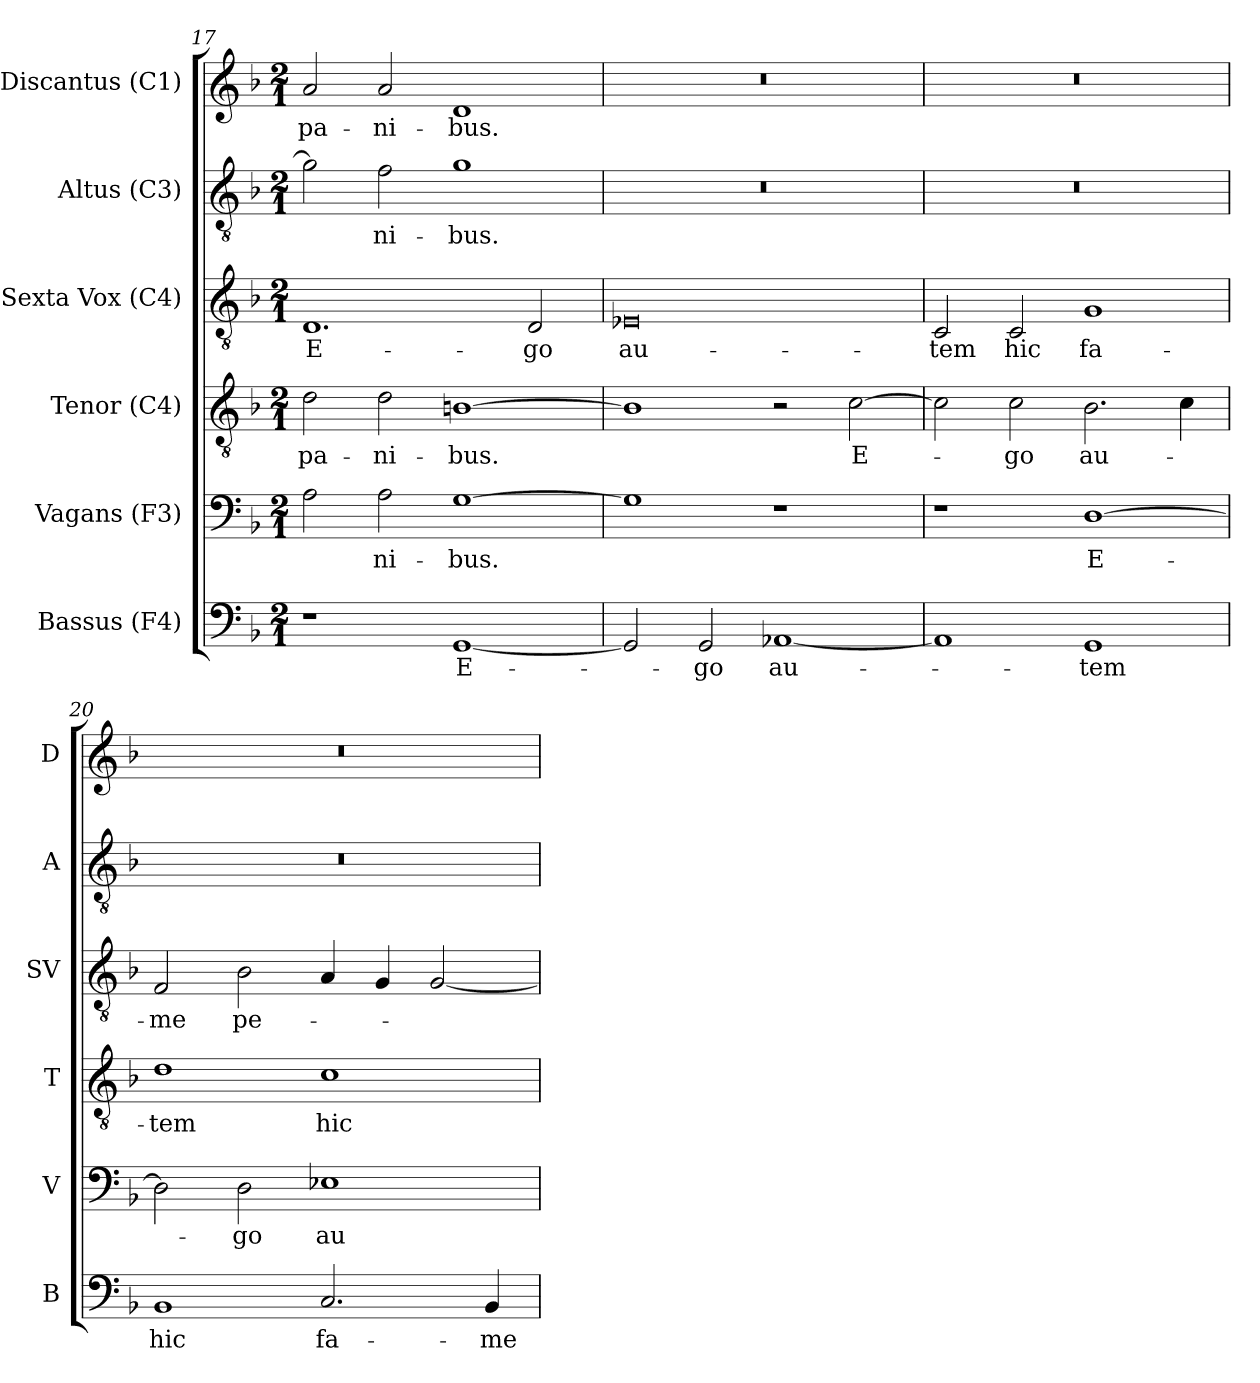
**kern	**text	**kern	**text	**kern	**text	**kern	**text	**kern	**text	**kern	**text
*part6	*part6	*part5	*part5	*part4	*part4	*part3	*part3	*part2	*part2	*part1	*part1
*staff6	*staff6	*staff5	*staff5	*staff4	*staff4	*staff3	*staff3	*staff2	*staff2	*staff1	*staff1
*I"Bassus (F4)	*	*I"Vagans (F3)	*	*I"Tenor (C4)	*	*I"Sexta Vox (C4)	*	*I"Altus (C3)	*	*I"Discantus (C1)	*
*I'B	*	*I'V	*	*I'T	*	*I'SV	*	*I'A	*	*I'D	*
*clefF4	*	*clefF4	*	*clefGv2	*	*clefGv2	*	*clefGv2	*	*clefG2	*
*	*	*	*	*	*	*ITrd7c12	*	*	*	*	*
*k[b-]	*	*k[b-]	*	*k[b-]	*	*k[b-]	*	*k[b-]	*	*k[b-]	*
*F:	*	*F:	*	*F:	*	*F:	*	*F:	*	*F:	*
*M2/1	*	*M2/1	*	*M2/1	*	*M2/1	*	*M2/1	*	*M2/1	*
=17	=17	=17	=17	=17	=17	=17	=17	=17	=17	=17	=17
!	!	!	!	!	!LO:LY:b:color=#000000	!	!	!	!	!	!
!	!	!	!	!	!	!	!LO:LY:b:color=#000000	!	!	!	!
!	!	!	!	!	!	!	!	!	!	!	!LO:LY:b:color=#000000
1r	.	2Ai\	.	2di\	pa-	1.DDi	E-	2gi\]	.	2ai/	pa-
!	!	!	!LO:LY:b:color=#000000	!	!	!	!	!	!	!	!
!	!	!	!	!	!LO:LY:b:color=#000000	!	!	!	!	!	!
!	!	!	!	!	!	!	!	!	!LO:LY:b:color=#000000	!	!
!	!	!	!	!	!	!	!	!	!	!	!LO:LY:b:color=#000000
.	.	2Ai\	-ni-	2di\	-ni-	.	.	2fi\	-ni-	2ai/	-ni-
!	!LO:LY:b:color=#000000	!	!	!	!	!	!	!	!	!	!
!	!	!	!LO:LY:b:color=#000000	!	!	!	!	!	!	!	!
!	!	!	!	!	!LO:LY:b:color=#000000	!	!	!	!	!	!
!	!	!	!	!	!	!	!	!	!LO:LY:b:color=#000000	!	!
!	!	!	!	!	!	!	!	!	!	!	!LO:LY:b:color=#000000
[1GGi	E-	[1Gi	-bus.	[1Bni	-bus.	.	.	1gi	-bus.	1di	-bus.
!	!	!	!	!	!	!	!LO:LY:b:color=#000000	!	!	!	!
.	.	.	.	.	.	2DDi/	-go	.	.	.	.
=18	=18	=18	=18	=18	=18	=18	=18	=18	=18	=18	=18
!	!	!	!	!	!	!	!LO:LY:b:color=#000000	!LO:N:vis=1	!	!LO:N:vis=1	!
2GGi/]	.	1Gi]	.	1Bi]	.	0EE-Xi	au-	0r	.	0r	.
!	!LO:LY:b:color=#000000	!	!	!	!	!	!	!	!	!	!
2GGi/	-go	.	.	.	.	.	.	.	.	.	.
!	!LO:LY:b:color=#000000	!	!	!	!	!	!	!	!	!	!
[1AA-Xi	au-	1r	.	2r	.	.	.	.	.	.	.
!	!	!	!	!	!LO:LY:b:color=#000000	!	!	!	!	!	!
.	.	.	.	[2ci\	E-	.	.	.	.	.	.
=19	=19	=19	=19	=19	=19	=19	=19	=19	=19	=19	=19
!	!	!	!	!	!	!	!LO:LY:b:color=#000000	!LO:N:vis=1	!	!LO:N:vis=1	!
1AA-i]	.	1r	.	2ci\]	.	2CCi/	-tem	0r	.	0r	.
!	!	!	!	!	!LO:LY:b:color=#000000	!	!	!	!	!	!
!	!	!	!	!	!	!	!LO:LY:b:color=#000000	!	!	!	!
.	.	.	.	2ci\	-go	2CCi/	hic	.	.	.	.
!	!LO:LY:b:color=#000000	!	!	!	!	!	!	!	!	!	!
!	!	!	!LO:LY:b:color=#000000	!	!	!	!	!	!	!	!
!	!	!	!	!	!LO:LY:b:color=#000000	!	!	!	!	!	!
!	!	!	!	!	!	!	!LO:LY:b:color=#000000	!	!	!	!
1GGi	-tem	[1Di	E-	2.B-i\	au-	1GGi	fa-	.	.	.	.
.	.	.	.	4ci\	.	.	.	.	.	.	.
=20	=20	=20	=20	=20	=20	=20	=20	=20	=20	=20	=20
!	!LO:LY:b:color=#000000	!	!	!	!	!	!	!	!	!	!
!	!	!	!	!	!LO:LY:b:color=#000000	!	!	!	!	!	!
!	!	!	!	!	!	!	!LO:LY:b:color=#000000	!LO:N:vis=1	!	!LO:N:vis=1	!
1BB-i	hic	2Di\]	.	1di	-tem	2FFi/	-me	0r	.	0r	.
!	!	!	!LO:LY:b:color=#000000	!	!	!	!	!	!	!	!
!	!	!	!	!	!	!	!LO:LY:b:color=#000000	!	!	!	!
.	.	2Di\	-go	.	.	2BB-i\	pe-	.	.	.	.
!	!LO:LY:b:color=#000000	!	!	!	!	!	!	!	!	!	!
!	!	!	!LO:LY:b:color=#000000	!	!	!	!	!	!	!	!
!	!	!	!	!	!LO:LY:b:color=#000000	!	!	!	!	!	!
2.Ci/	fa-	1E-Xi	au-	1ci	hic	4AAi/	.	.	.	.	.
.	.	.	.	.	.	4GGi/	.	.	.	.	.
.	.	.	.	.	.	[2GGi/	.	.	.	.	.
!	!LO:LY:b:color=#000000	!	!	!	!	!	!	!	!	!	!
4BB-i/	-me	.	.	.	.	.	.	.	.	.	.
=	=	=	=	=	=	=	=	=	=	=	=
*-	*-	*-	*-	*-	*-	*-	*-	*-	*-	*-	*-
